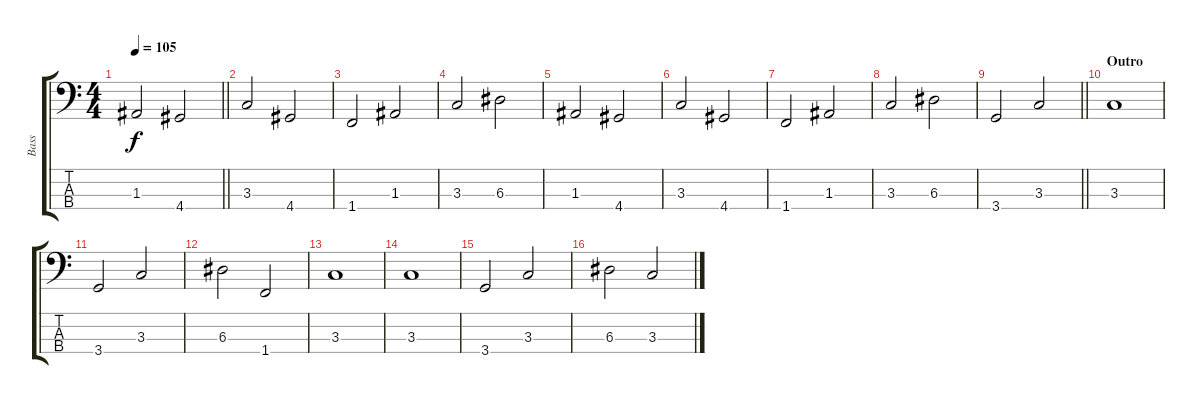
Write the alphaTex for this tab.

\track ("Bass" "Bass") {instrument electricbassfinger}
\staff {score tabs}
\tuning (G2 D2 A1 E1) {hide}
\ts (4 4)
\tempo 105
\clef f4
\barLineRight lightlight
\ks c
1.3.2{dy f} 4.4.2 |
3.3.2 4.4.2 |
1.4.2 1.3.2 |
3.3.2 6.3.2 |
1.3.2 4.4.2 |
3.3.2 4.4.2 |
1.4.2 1.3.2 |
3.3.2 6.3.2 |
\barLineRight lightlight
3.4.2 3.3.2 |
\section ("" "Outro")
3.3.1 |
3.4.2 3.3.2 |
6.3.2 1.4.2 |
3.3.1 |
3.3.1 |
3.4.2 3.3.2 |
6.3.2 3.3.2
